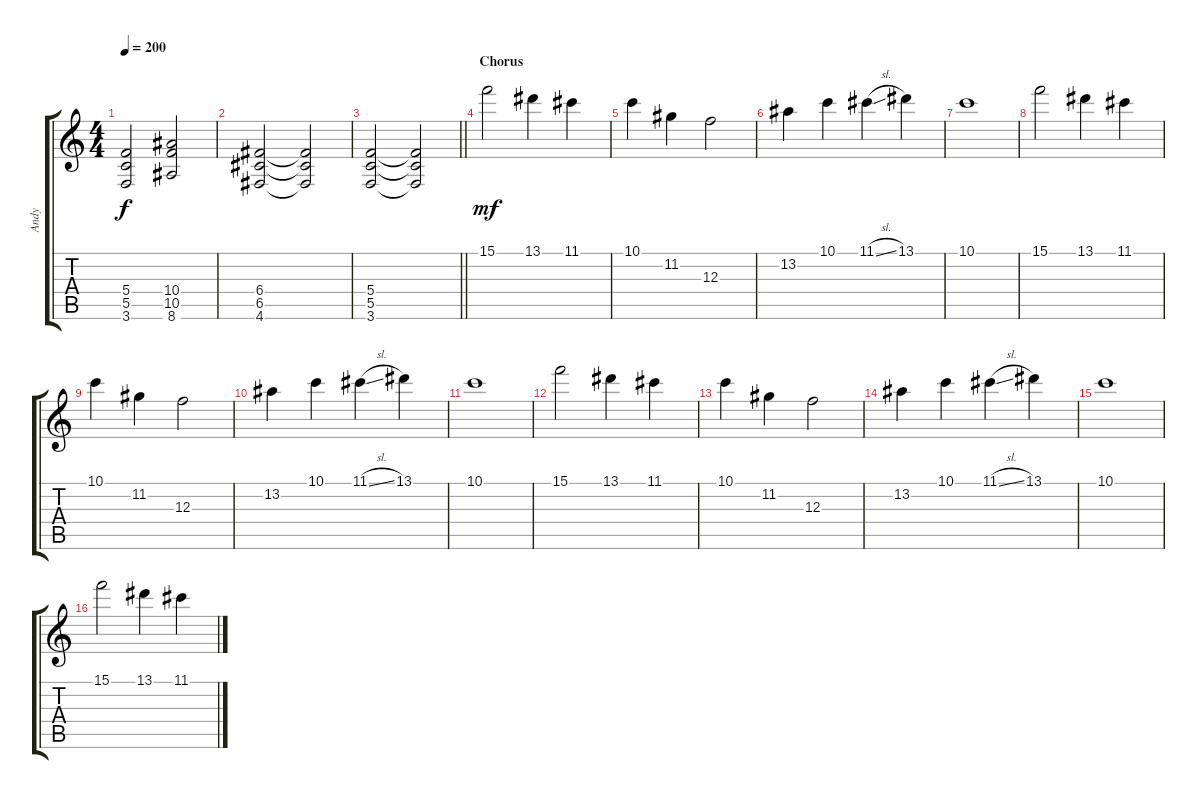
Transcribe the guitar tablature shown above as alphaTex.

\track ("Andy" "Andy") {instrument electricguitarjazz}
\staff {score tabs}
\tuning (D4 A3 F3 C3 G2 D2) {hide}
\ts (4 4)
\tempo 200
\clef g2
\ks c
(5.4 5.5 3.6).2{dy f} (10.4 10.5 8.6).2 |
(6.4 6.5 4.6).2 (6.4{t} 6.5{t} 4.6{t}).2 |
\barLineRight lightlight
(5.4 5.5 3.6).2 (5.4{t} 5.5{t} 3.6{t}).2 |
\section ("" "Chorus")
15.1.2{dy mf} 13.1.4 11.1.4 |
10.1.4 11.2.4 12.3.2 |
13.2.4 10.1.4 11.1{sl}.4 13.1.4 |
10.1.1 |
15.1.2 13.1.4 11.1.4 |
10.1.4 11.2.4 12.3.2 |
13.2.4 10.1.4 11.1{sl}.4 13.1.4 |
10.1.1 |
15.1.2 13.1.4 11.1.4 |
10.1.4 11.2.4 12.3.2 |
13.2.4 10.1.4 11.1{sl}.4 13.1.4 |
10.1.1 |
15.1.2 13.1.4 11.1.4
